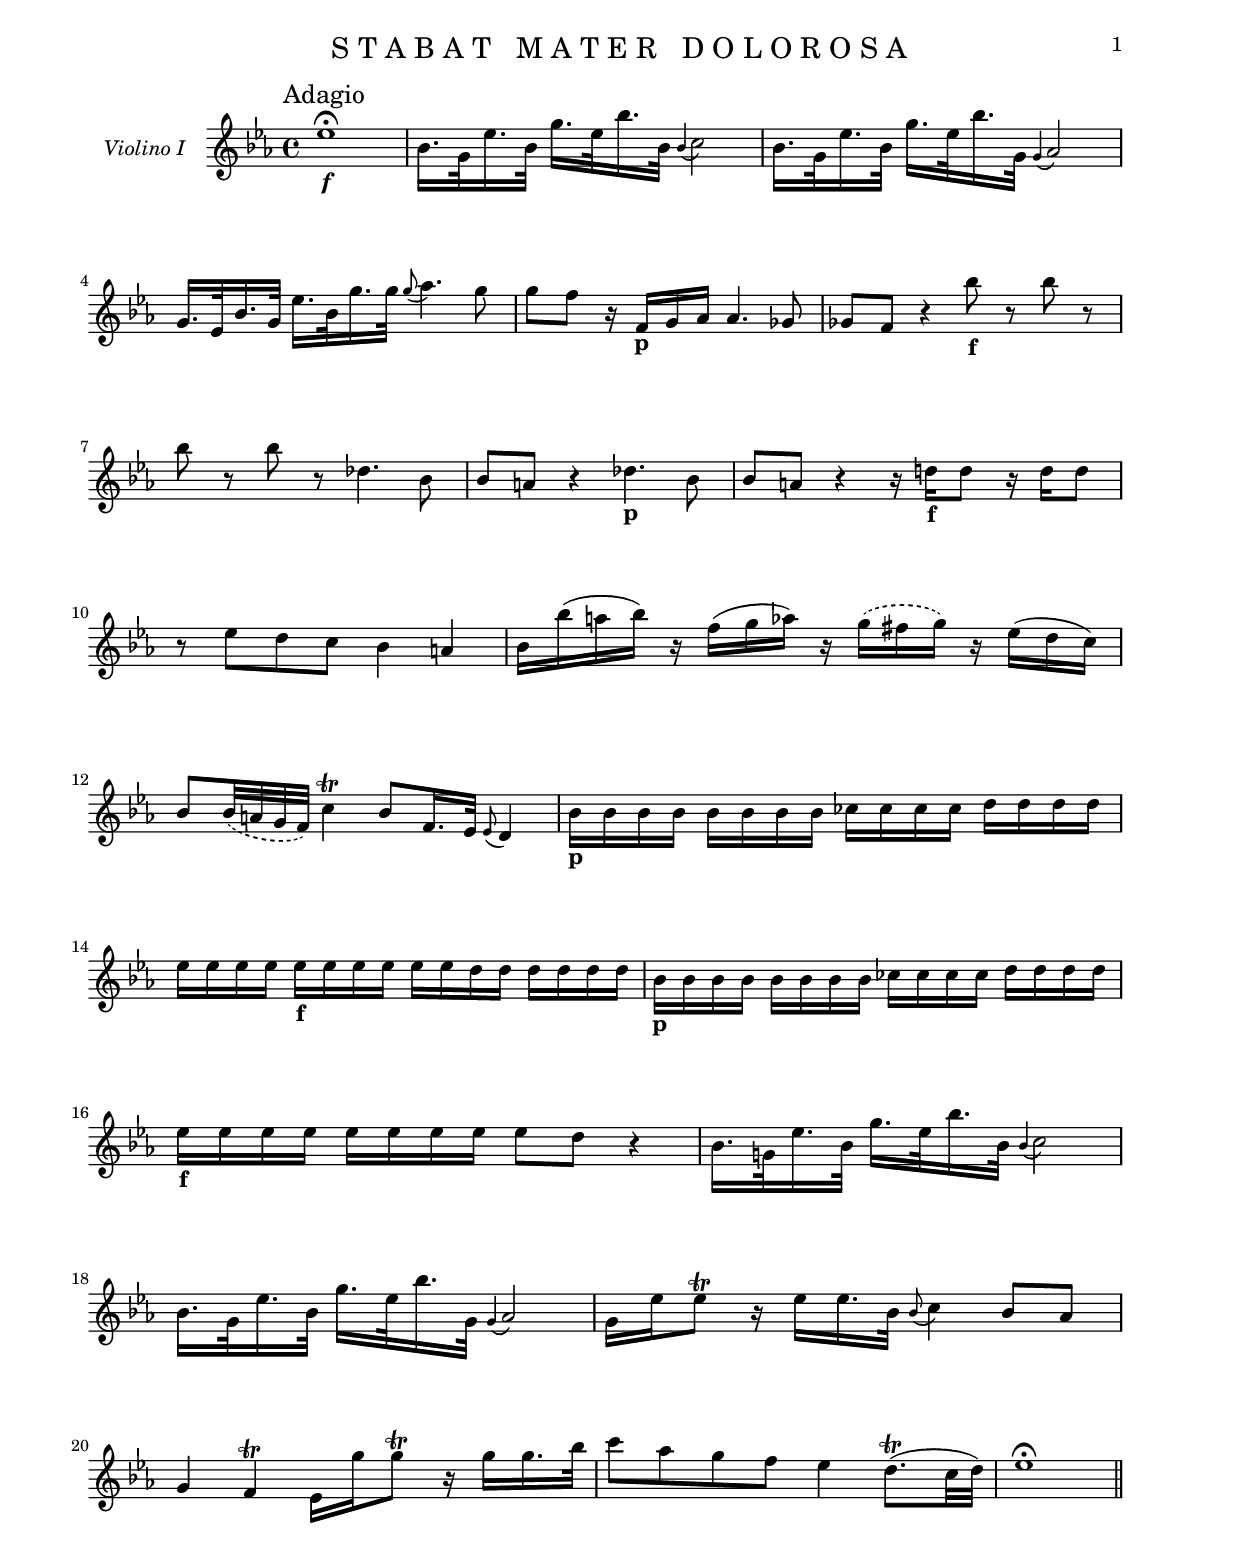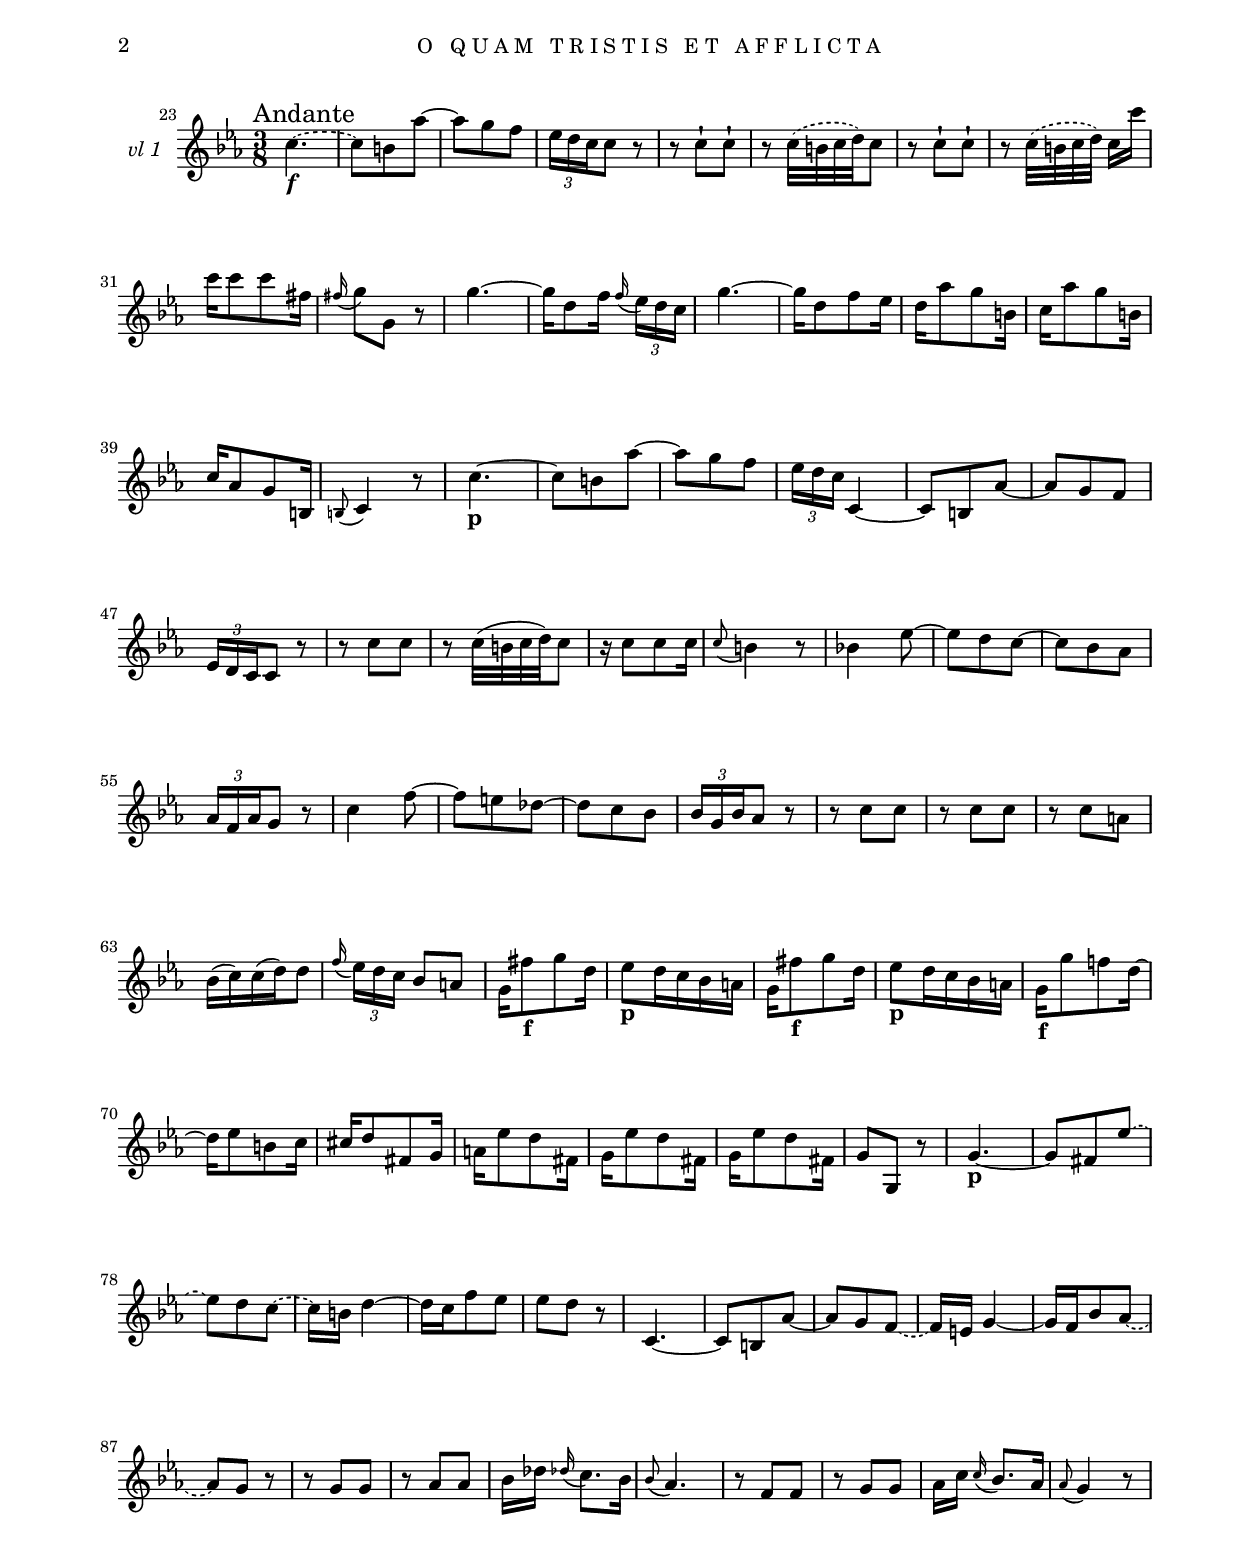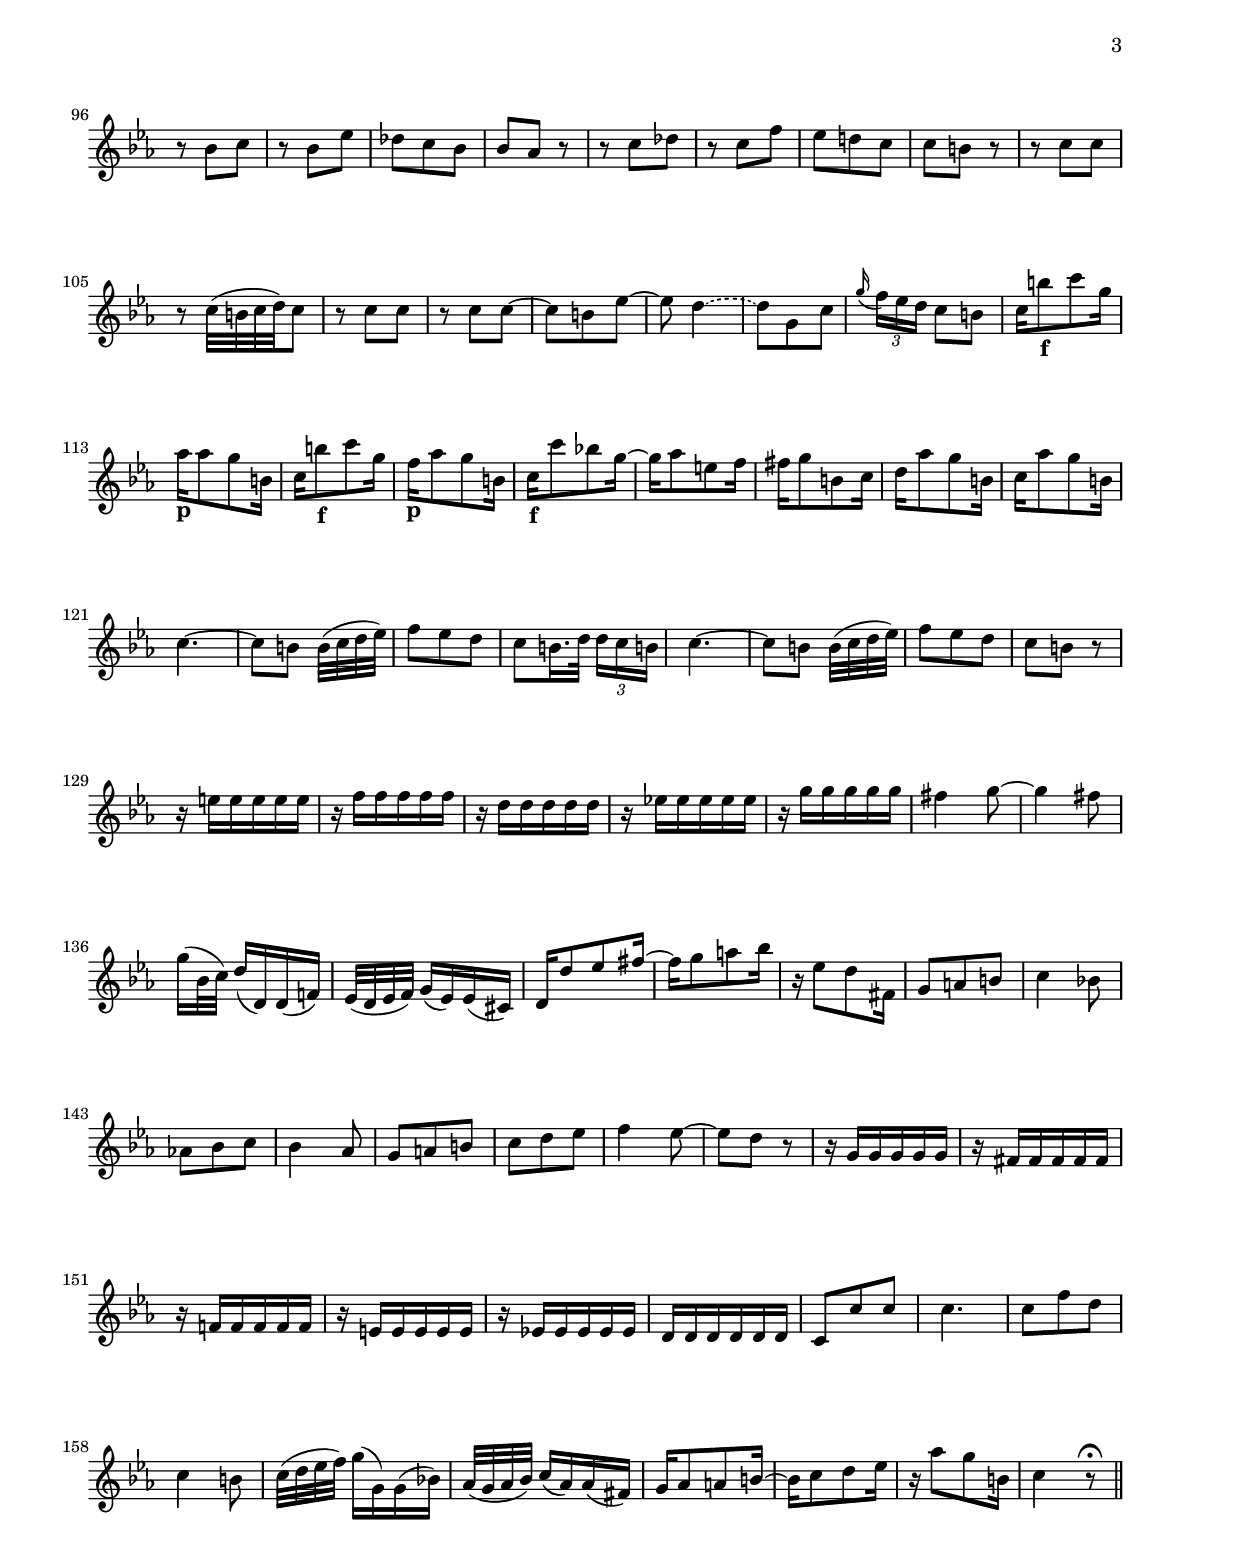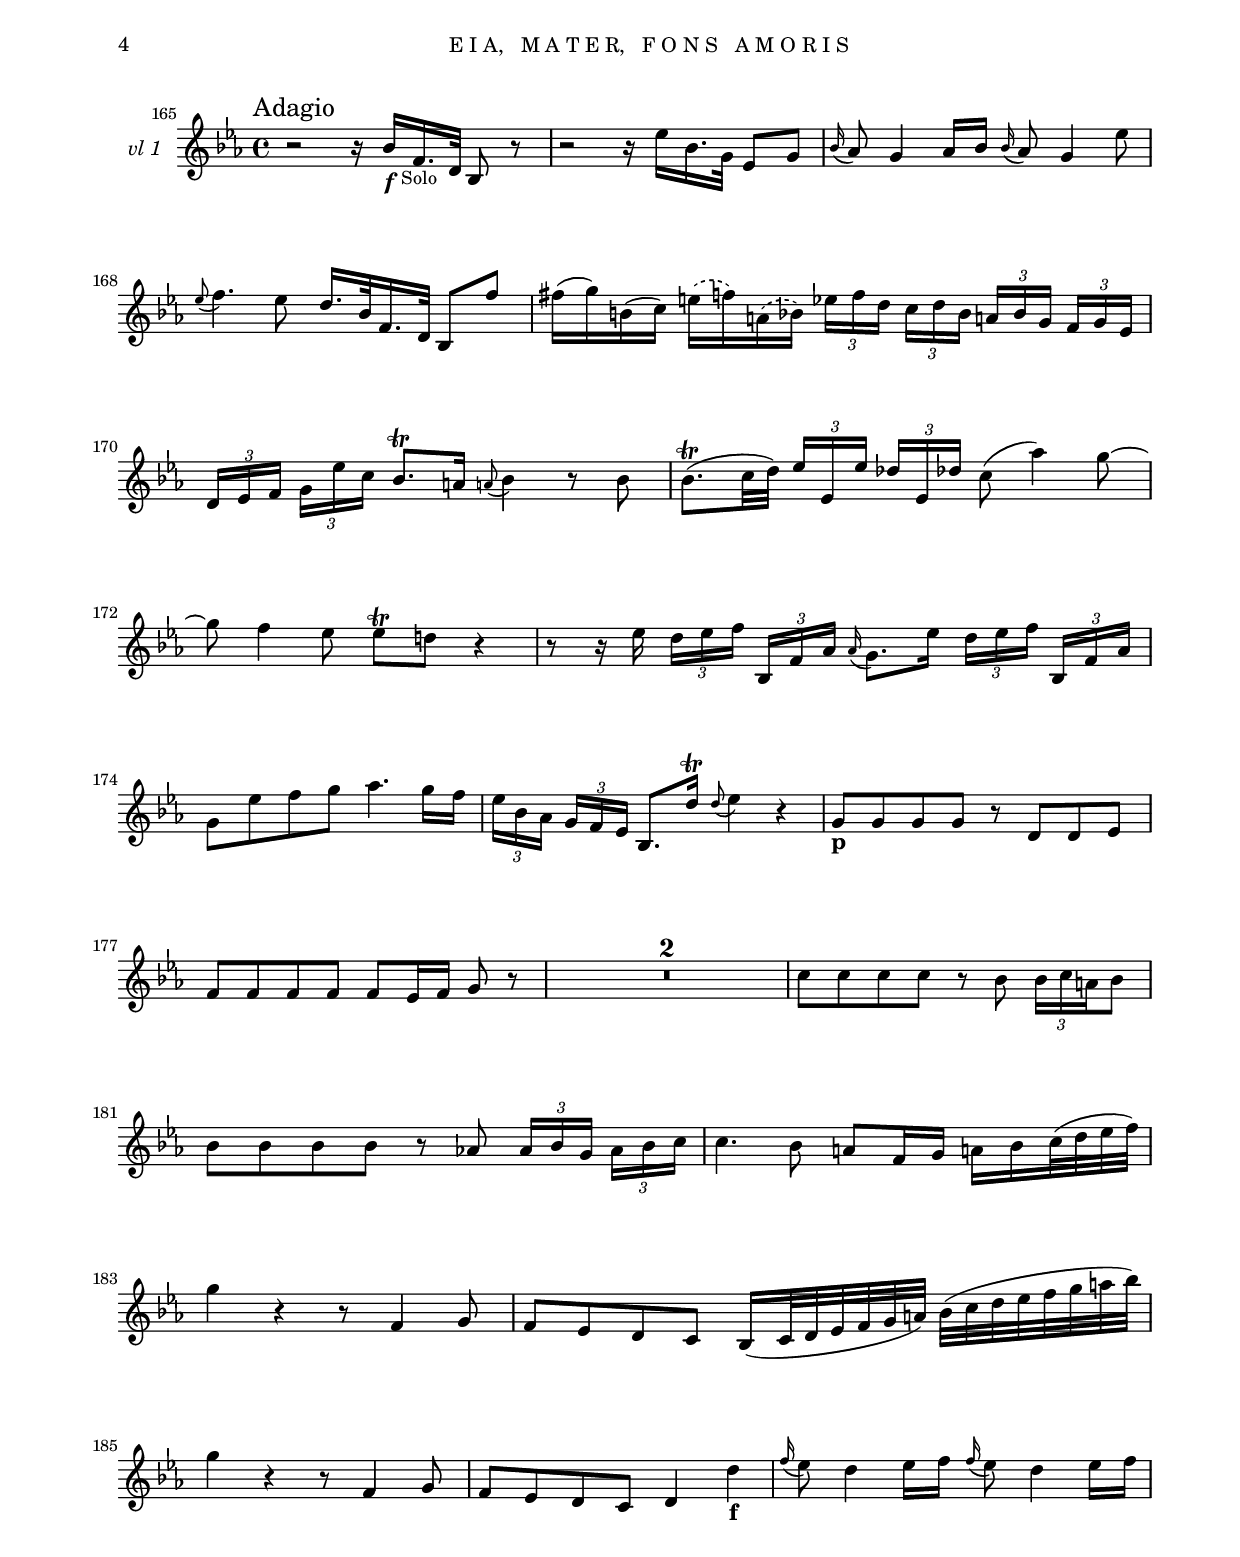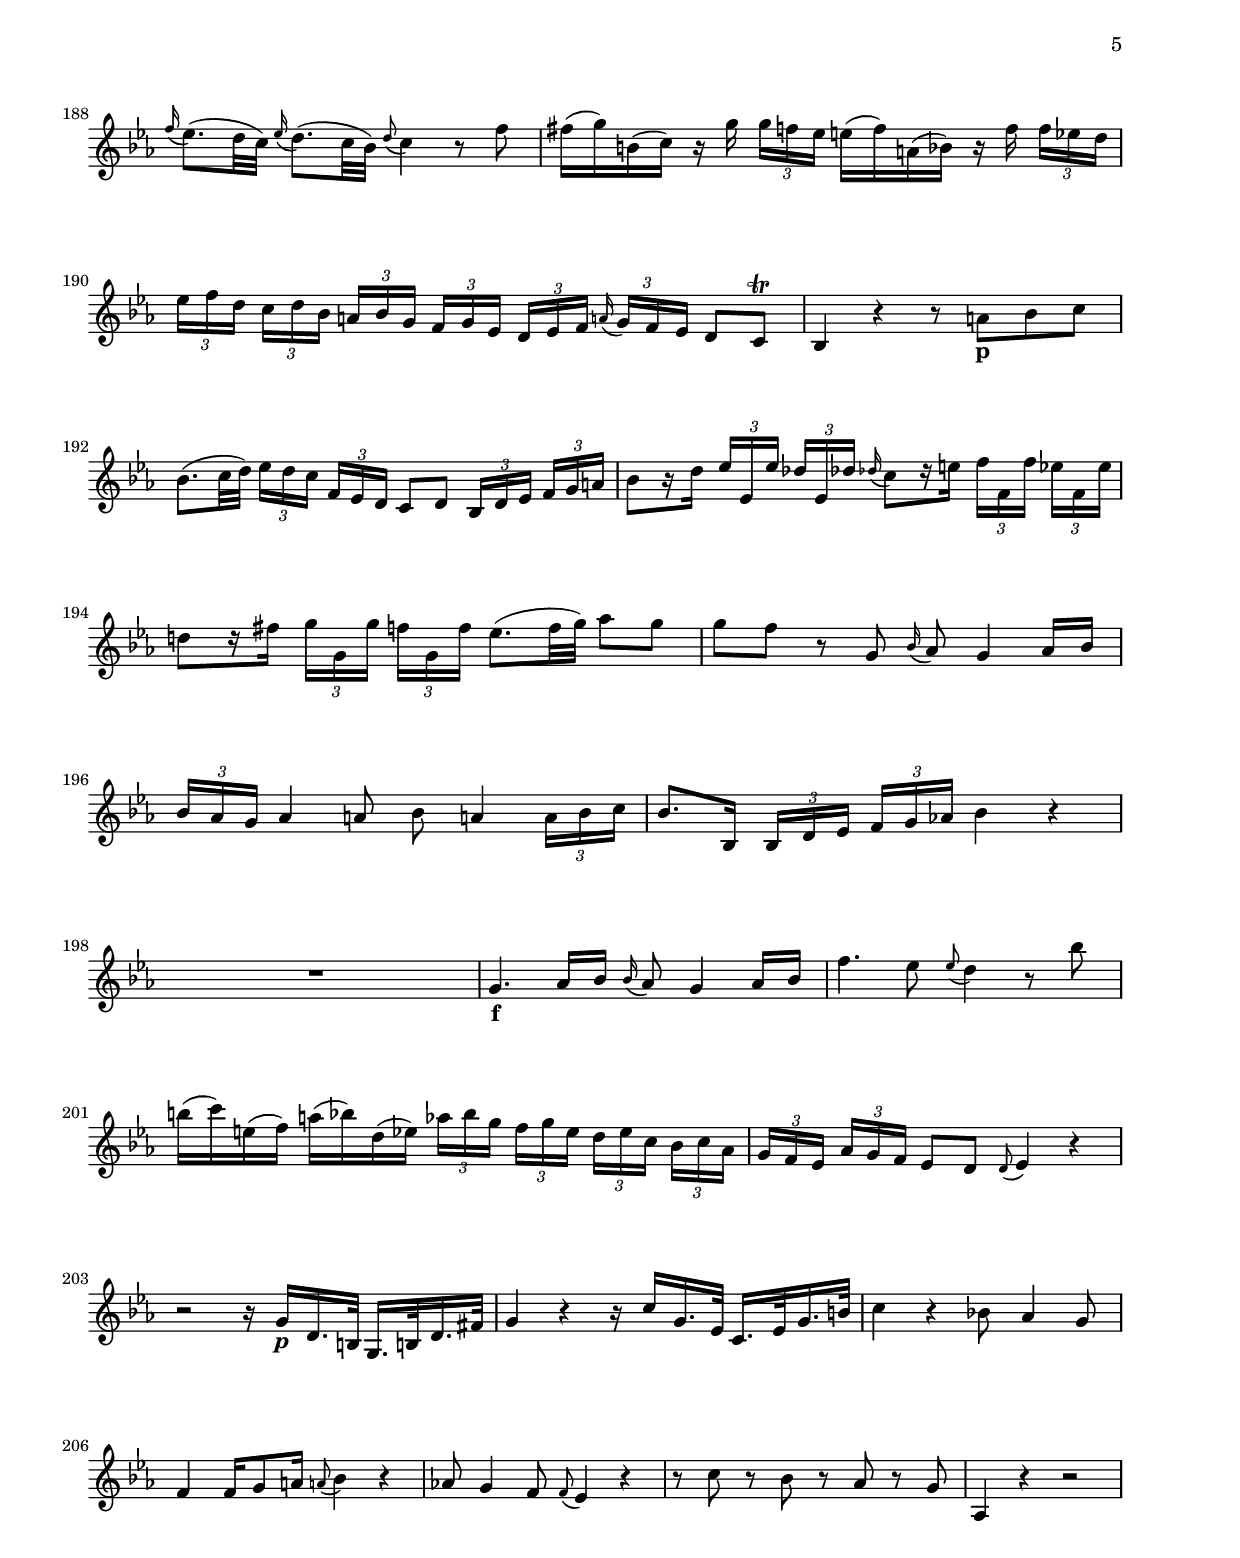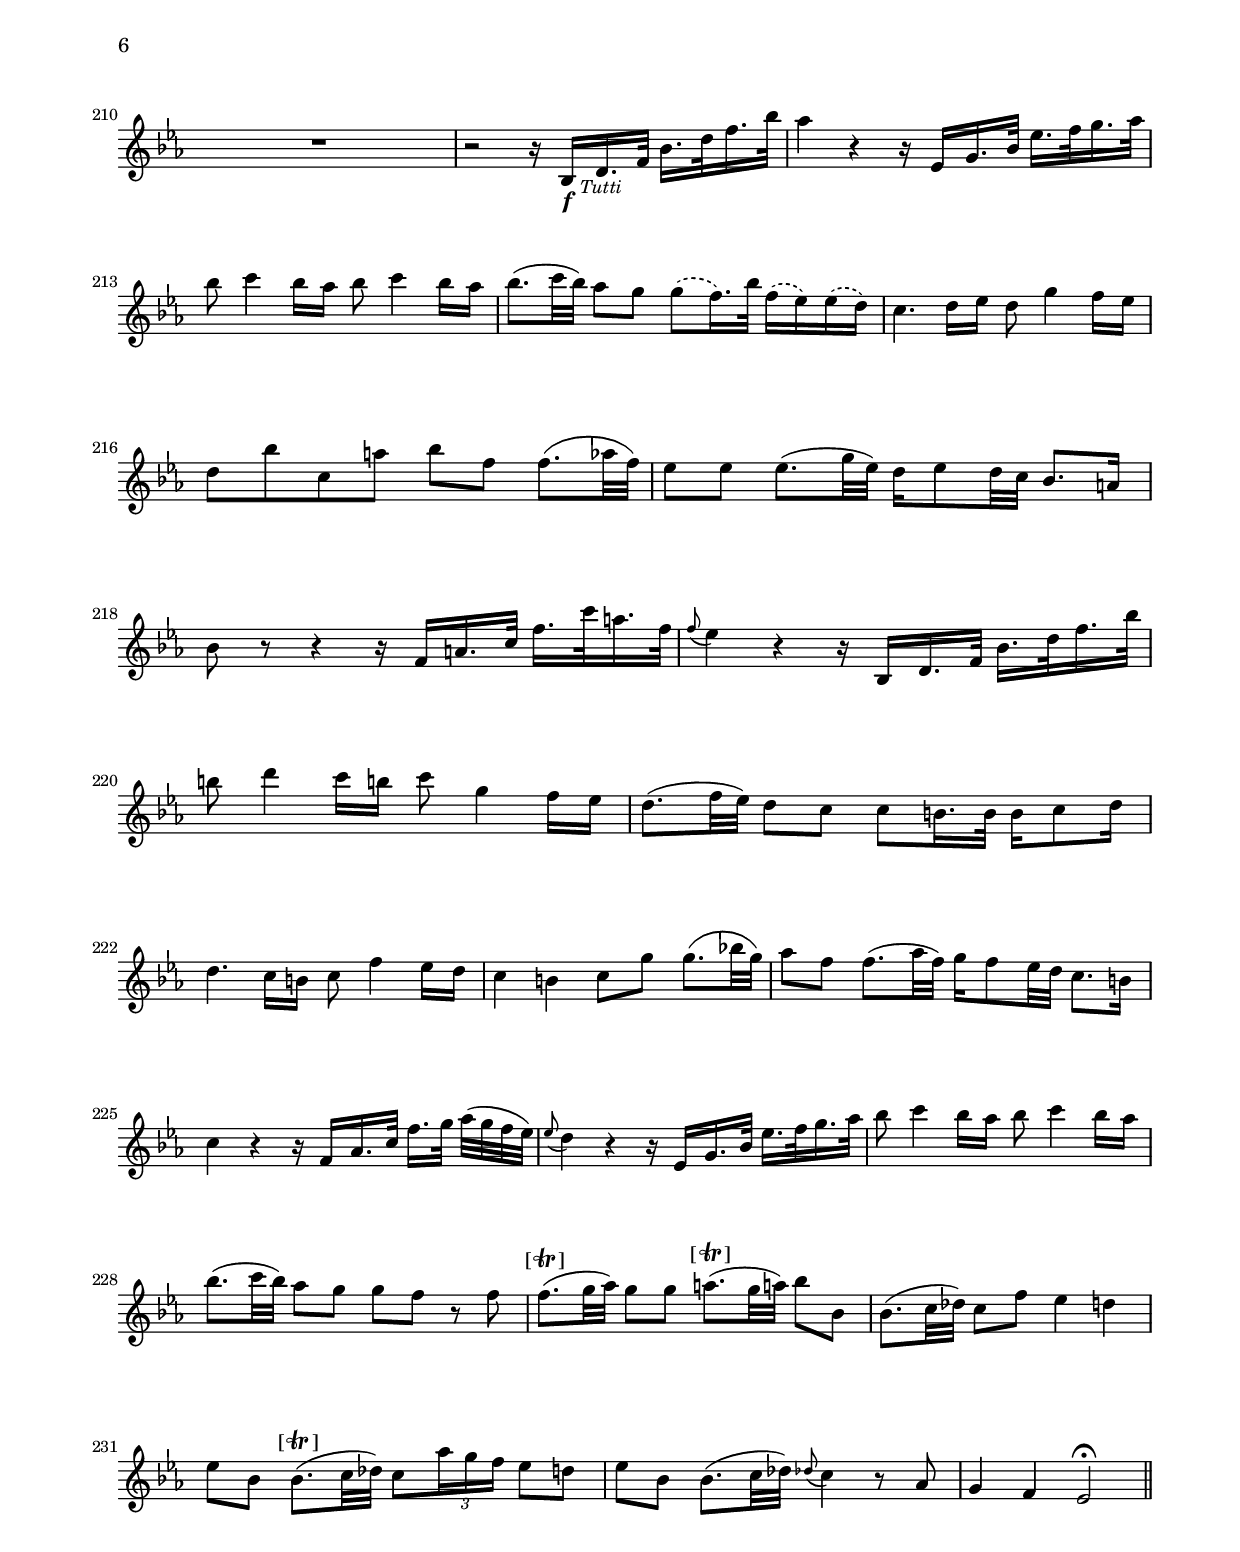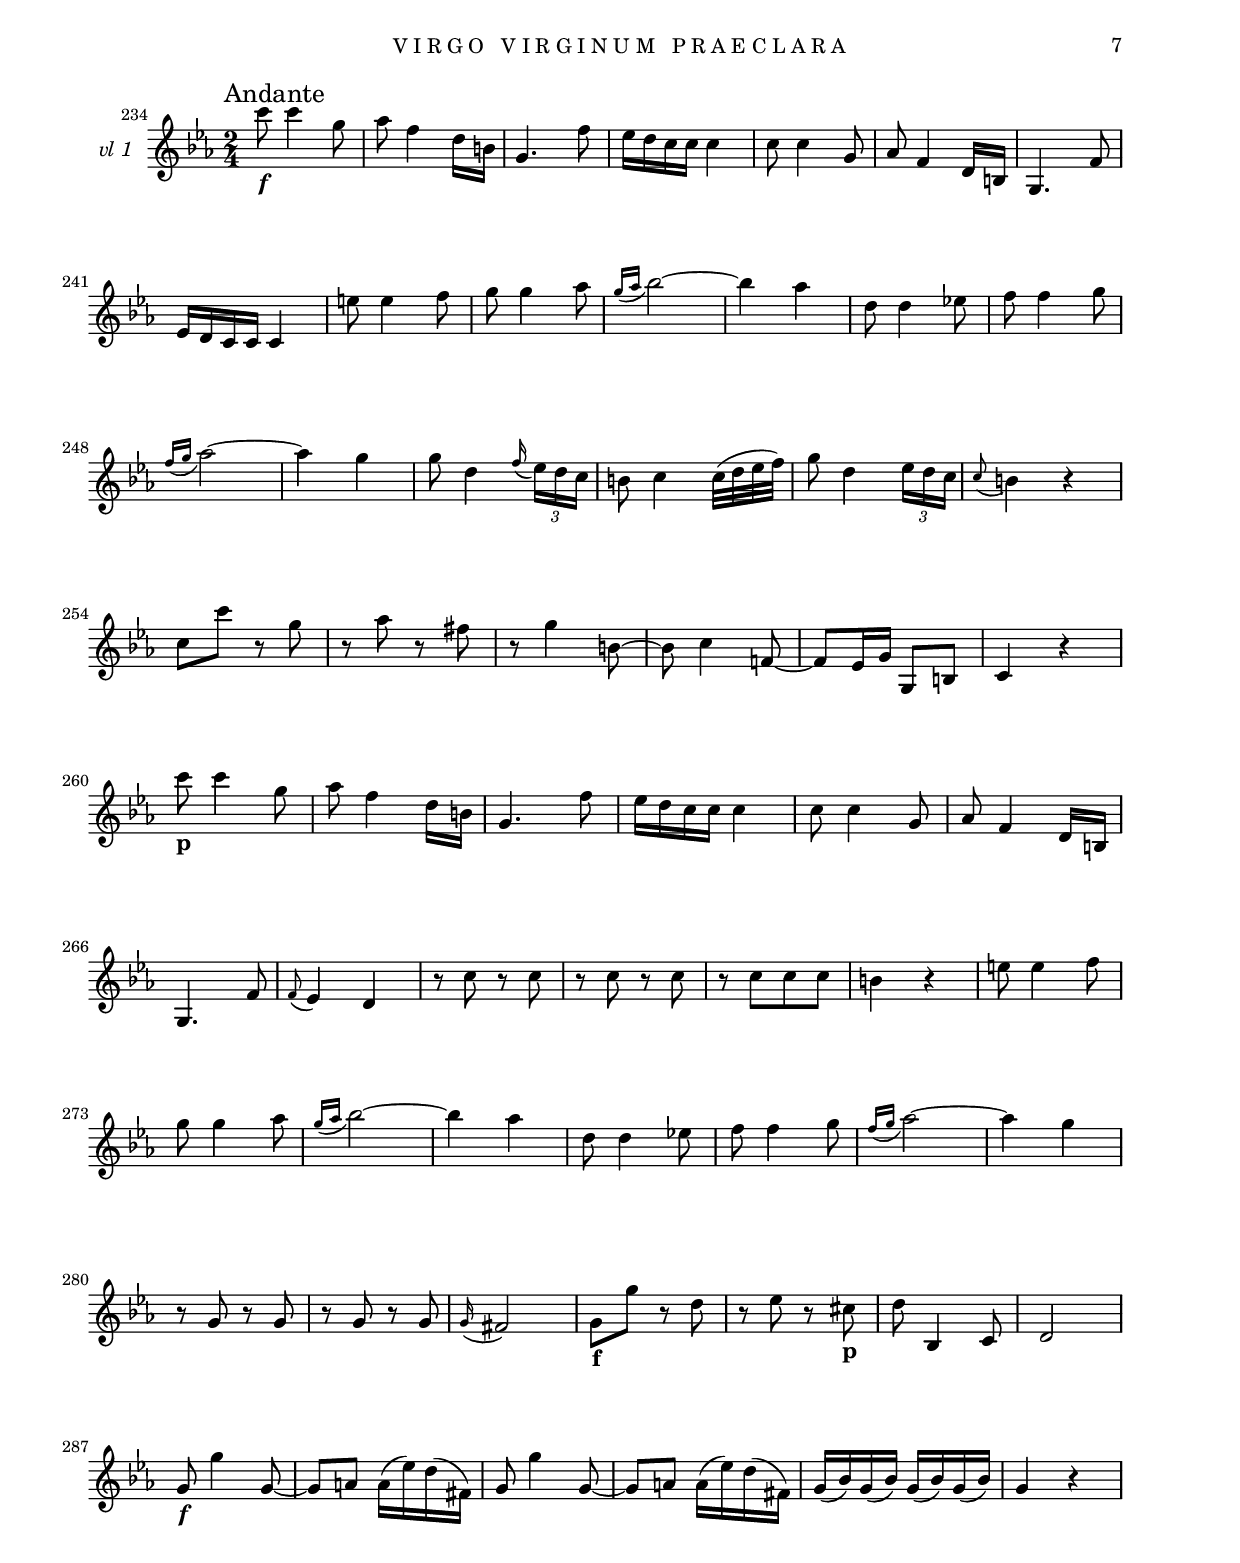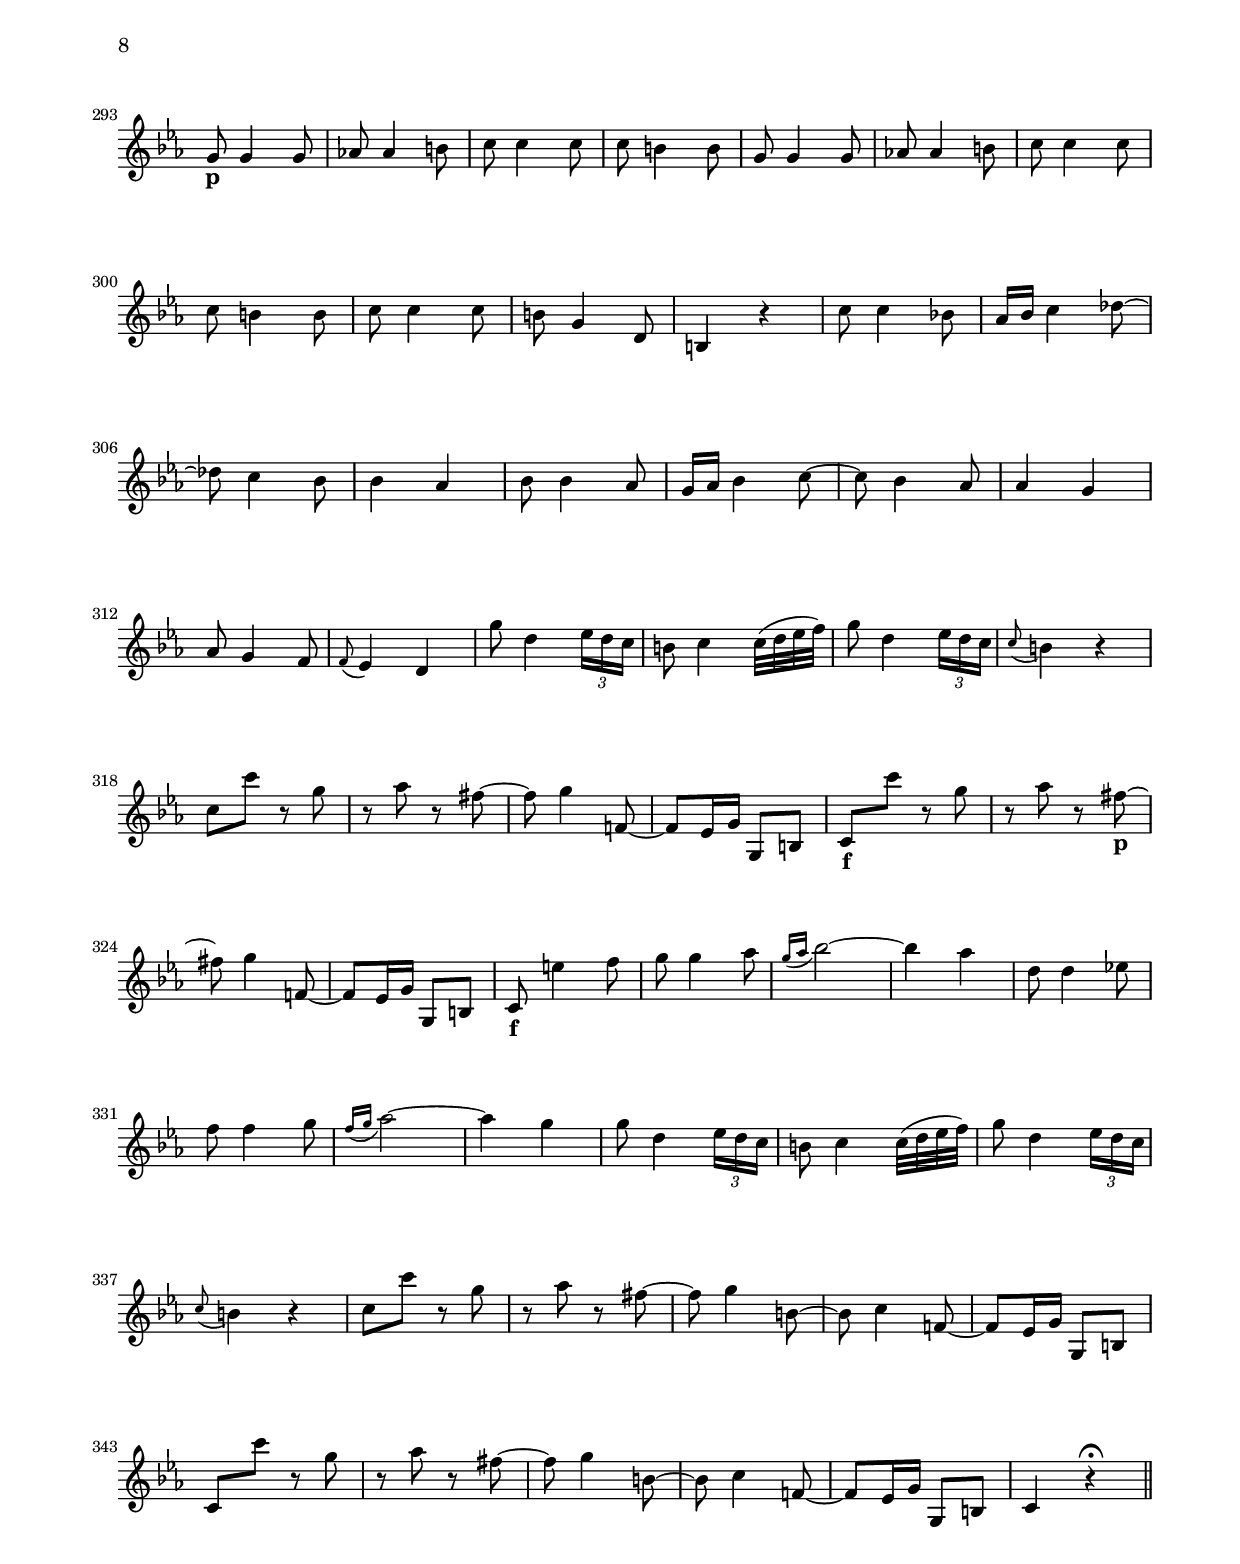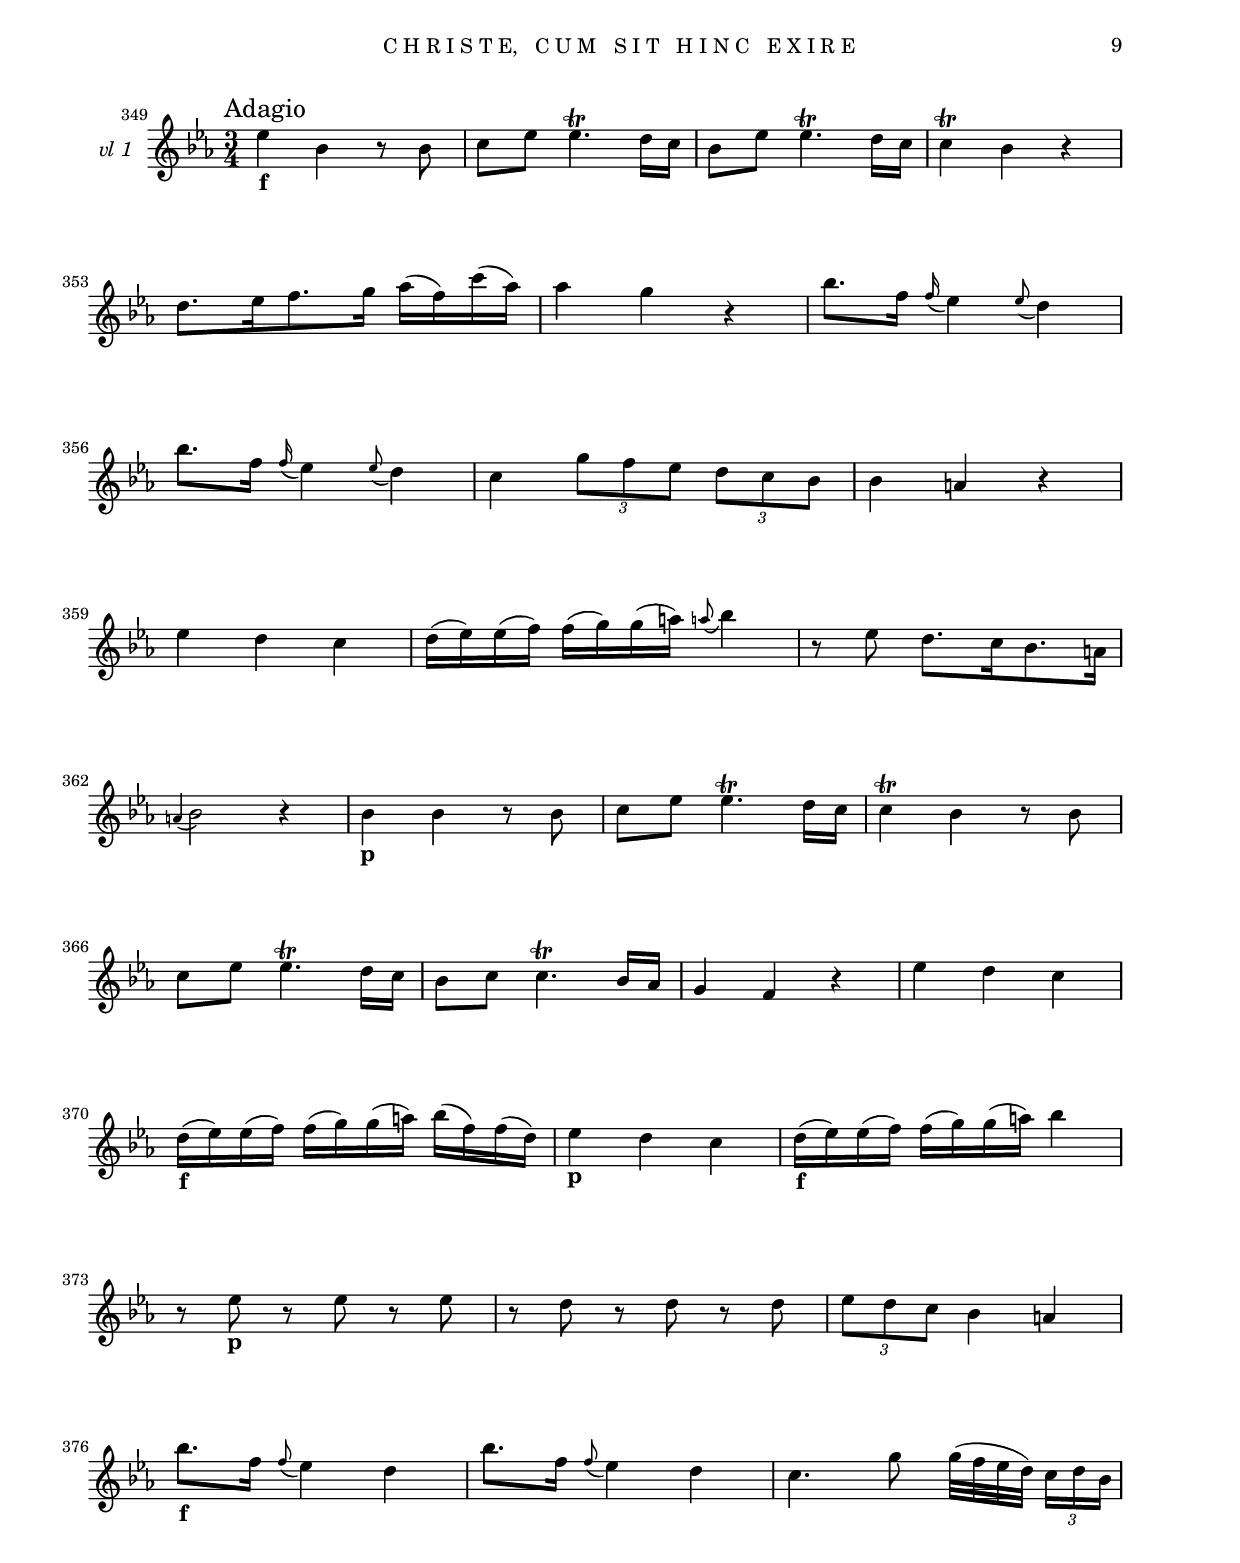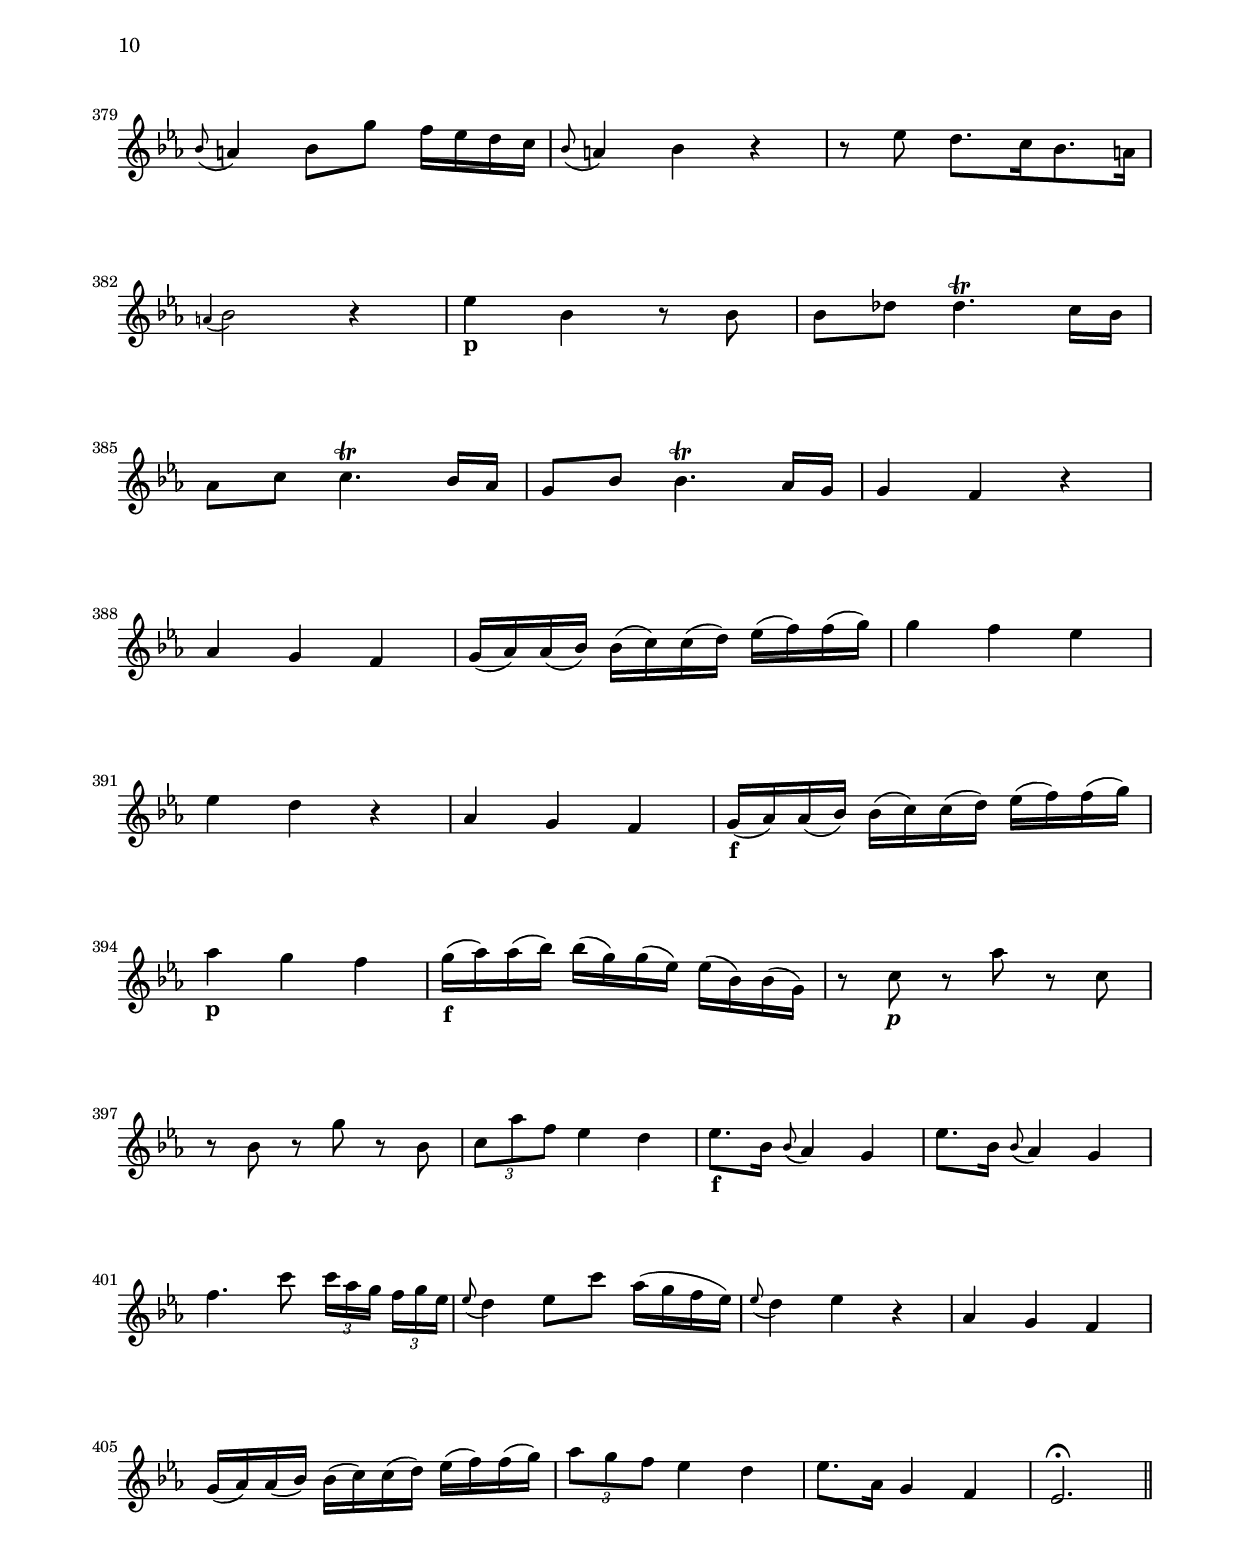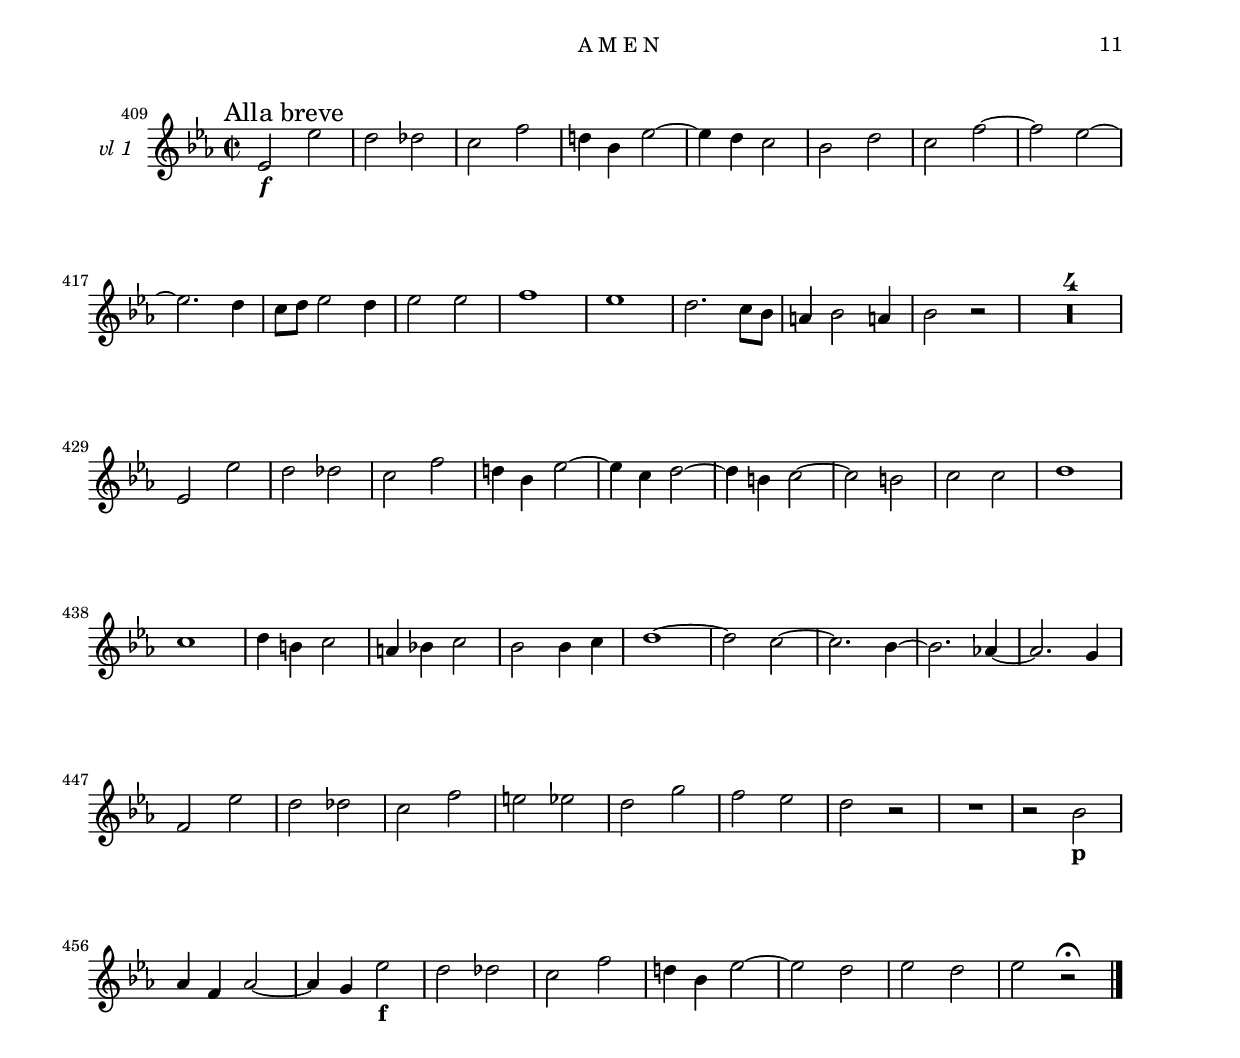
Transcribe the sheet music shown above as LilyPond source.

% (c) 2020 by Wolfgang Esser-Skala.
% This file is licensed under the Creative Commons Attribution-NonCommercial-ShareAlike 4.0 International License.
% To view a copy of this license, visit http://creativecommons.org/licenses/by-nc-sa/4.0/.

\version "2.22.0"

\include "../definitions.ly"

\paper {
	indent = 1\cm
	top-margin = 1.5\cm
	system-separator-markup = ##f
	system-system-spacing =
    #'((basic-distance . 18)
       (minimum-distance . 18)
       (padding . -100)
       (stretchability . 0))

	top-system-spacing =
    #'((basic-distance . 12)
       (minimum-distance . 12)
       (padding . -100)
       (stretchability . 0))

	top-markup-spacing =
    #'((basic-distance . 0)
       (minimum-distance . 0)
       (padding . -100)
       (stretchability . 0))

	markup-system-spacing =
    #'((basic-distance . 12)
       (minimum-distance . 12)
       (padding . -100)
       (stretchability . 0))

	systems-per-page = #9
}

#(set-global-staff-size 17.82)

\layout {
	\context {
		\Staff
		instrumentName = "vl 1"
	}
}

\book {
	\bookpart {
		\header {
			title = "S T A B A T   M A T E R   D O L O R O S A"
		}
		\paper { indent = 2\cm }
		\score {
			<<
				\new Staff {
					\set Staff.instrumentName = "Violino I"
					\StabatMaterViolinoI
				}
			>>
		}
	}
	\bookpart {
		\header {
			subtitle = "O   Q U A M   T R I S T I S   E T   A F F L I C T A"
		}
		\score {
			<<
				\new Staff { \OQuamViolinoI }
			>>
		}
	}
	\bookpart {
		\header {
			subtitle = "E I A,   M A T E R,   F O N S   A M O R I S"
		}
		\paper { page-count = #3 }
		\score {
			<<
				\new Staff { \EiaMaterViolinoI }
			>>
		}
	}
	\bookpart {
		\header {
			subtitle = "V I R G O   V I R G I N U M   P R A E C L A R A"
		}
		\score {
			<<
				\new Staff { \VirgoViolinoI }
			>>
		}
	}
	\bookpart {
		\header {
			subtitle = "C H R I S T E,   C U M   S I T   H I N C   E X I R E"
		}
		\score {
			<<
				\new Staff { \ChristeViolinoI }
			>>
		}
	}
	\bookpart {
		\header {
			subtitle = "A M E N"
		}
		\paper { systems-per-page = #6 }
		\score {
			<<
				\new Staff { \AmenViolinoI }
			>>
		}
	}
}
